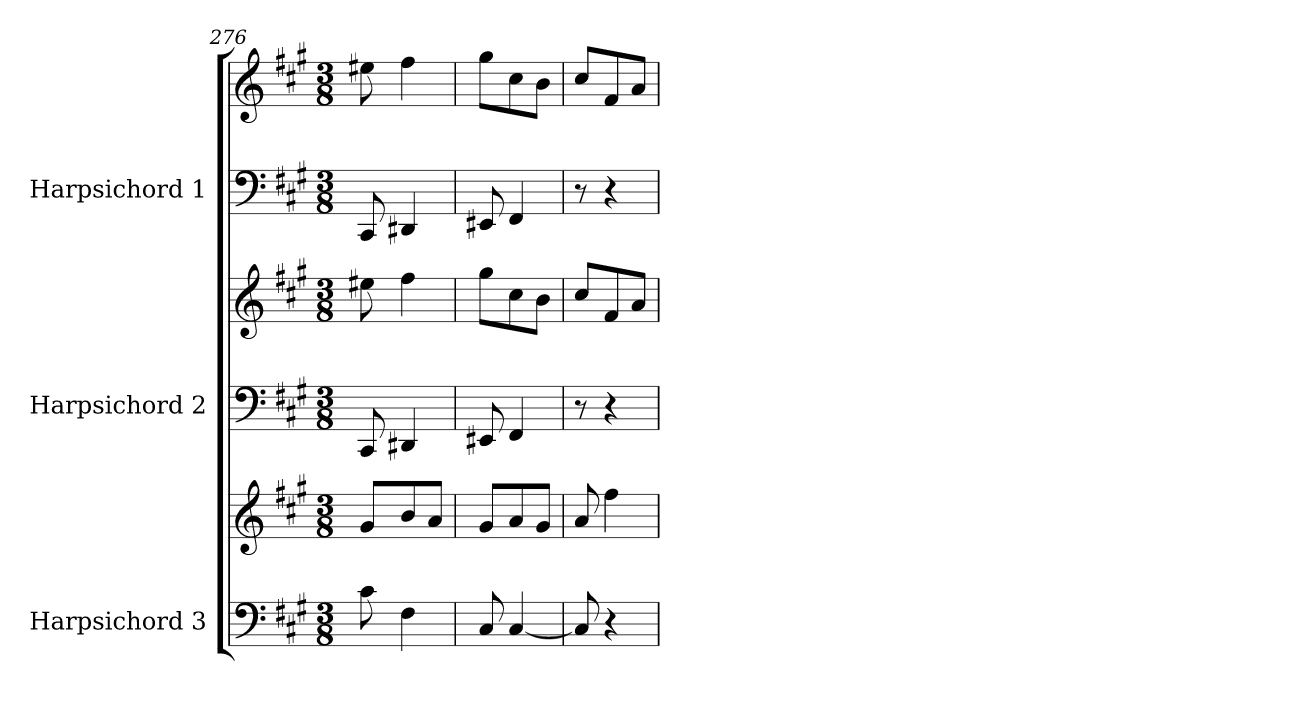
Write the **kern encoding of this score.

**kern	**kern	**kern	**kern	**kern	**kern
*part3	*part3	*part2	*part2	*part1	*part1
*staff6	*staff5	*staff4	*staff3	*staff2	*staff1
*I"Harpsichord 3	*	*I"Harpsichord 2	*	*I"Harpsichord 1	*
*I'Hp	*	*I'Hp	*	*I'Hp	*
*clefF4	*clefG2	*clefF4	*clefG2	*clefF4	*clefG2
*k[f#c#g#]	*k[f#c#g#]	*k[f#c#g#]	*k[f#c#g#]	*k[f#c#g#]	*k[f#c#g#]
*M3/8	*M3/8	*M3/8	*M3/8	*M3/8	*M3/8
=276	=276	=276	=276	=276	=276
8c#\	8g#/L	8CC#/	8ee#X\	8CC#/	8ee#X\
4F#\	8b/	4DD#X/	4ff#\	4DD#X/	4ff#\
.	8a/J	.	.	.	.
=277	=277	=277	=277	=277	=277
8C#/	8g#/L	8EE#X/	8gg#\L	8EE#X/	8gg#\L
[4C#/	8a/	4FF#/	8cc#\	4FF#/	8cc#\
.	8g#/J	.	8b\J	.	8b\J
=278	=278	=278	=278	=278	=278
8C#/]	8a/	8r	8cc#/L	8r	8cc#/L
4r	4ff#\	4r	8f#/	4r	8f#/
.	.	.	8a/J	.	8a/J
=	=	=	=	=	=
*-	*-	*-	*-	*-	*-
